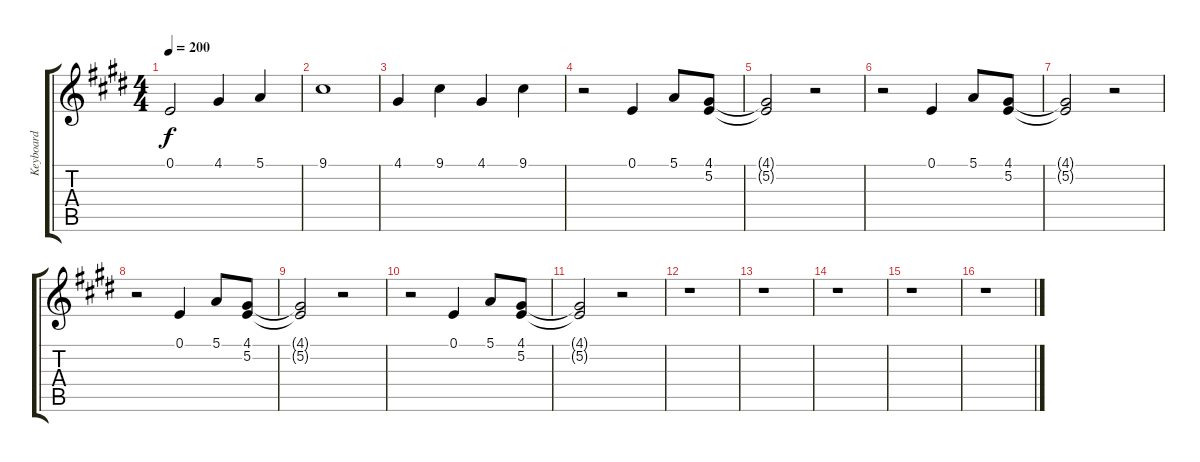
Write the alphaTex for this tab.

\track ("Keyboard" "Keyboard") {instrument pad6metallic}
\staff {score tabs}
\tuning (E4 B3 G3 D3 A2 E2) {hide}
\ts (4 4)
\tempo 200
\clef g2
\ks e
0.1.2{dy f} 4.1.4 5.1.4 |
9.1.1 |
4.1.4 9.1.4 4.1.4 9.1.4 |
r.2 0.1.4 5.1.8 (4.1 5.2).8 |
(4.1{t} 5.2{t}).2 r.2 |
r.2 0.1.4 5.1.8 (4.1 5.2).8 |
(4.1{t} 5.2{t}).2 r.2 |
r.2 0.1.4 5.1.8 (4.1 5.2).8 |
(4.1{t} 5.2{t}).2 r.2 |
r.2 0.1.4 5.1.8 (4.1 5.2).8 |
(4.1{t} 5.2{t}).2 r.2 |
r.1 |
r.1 |
r.1 |
r.1 |
r.1
